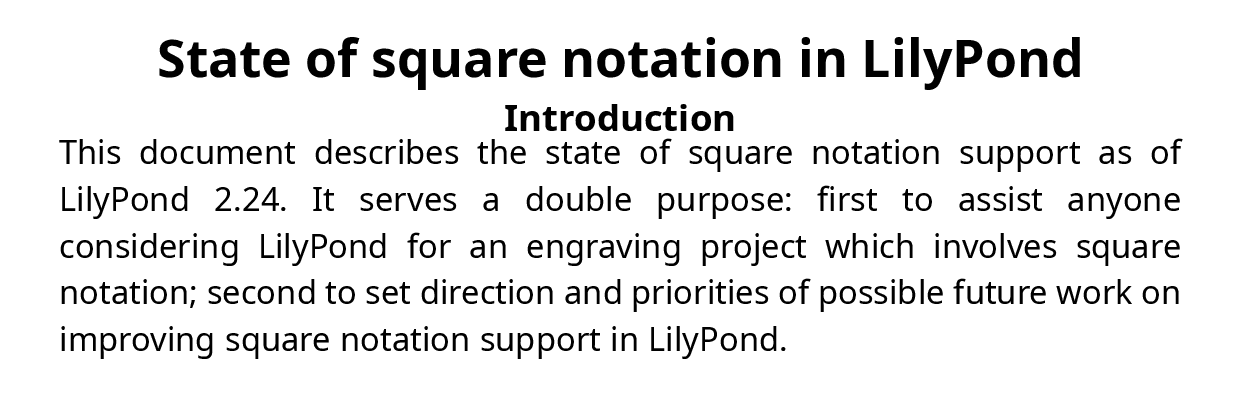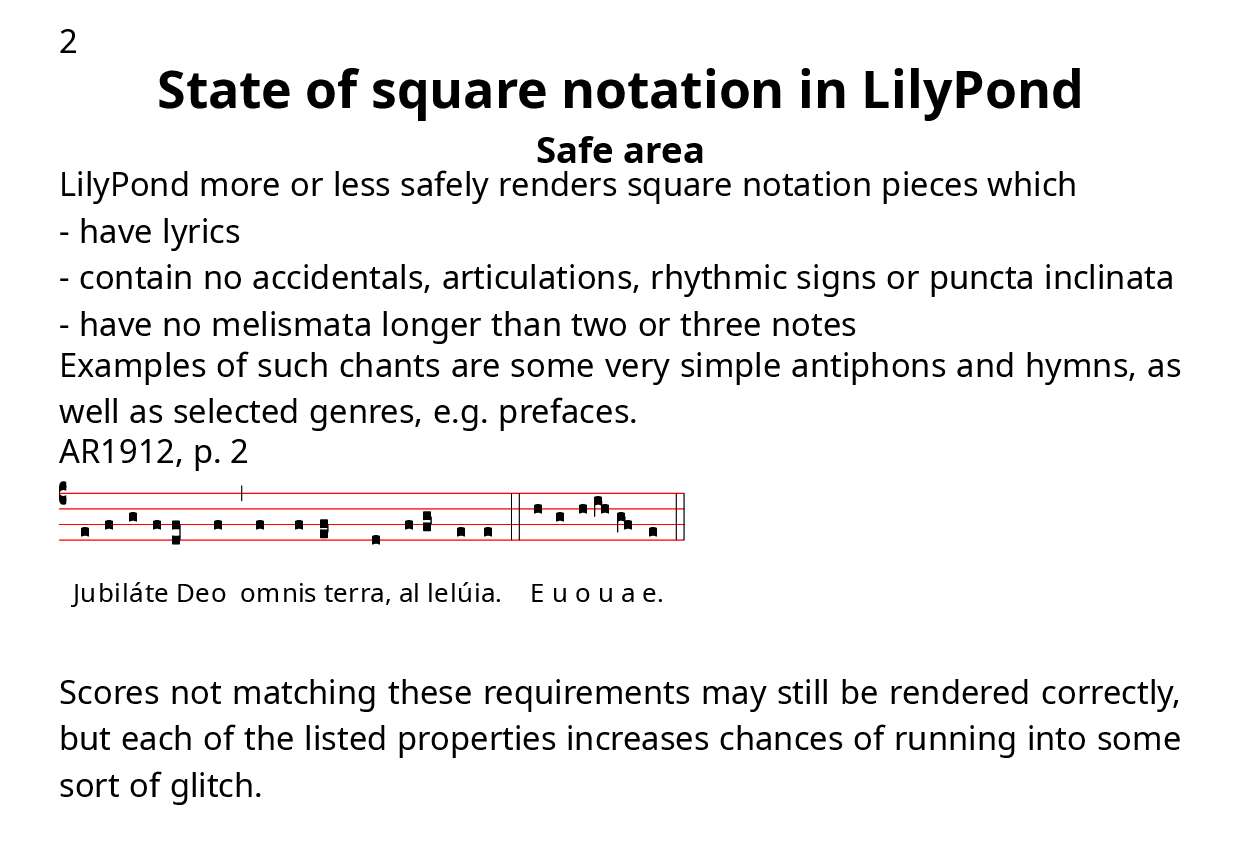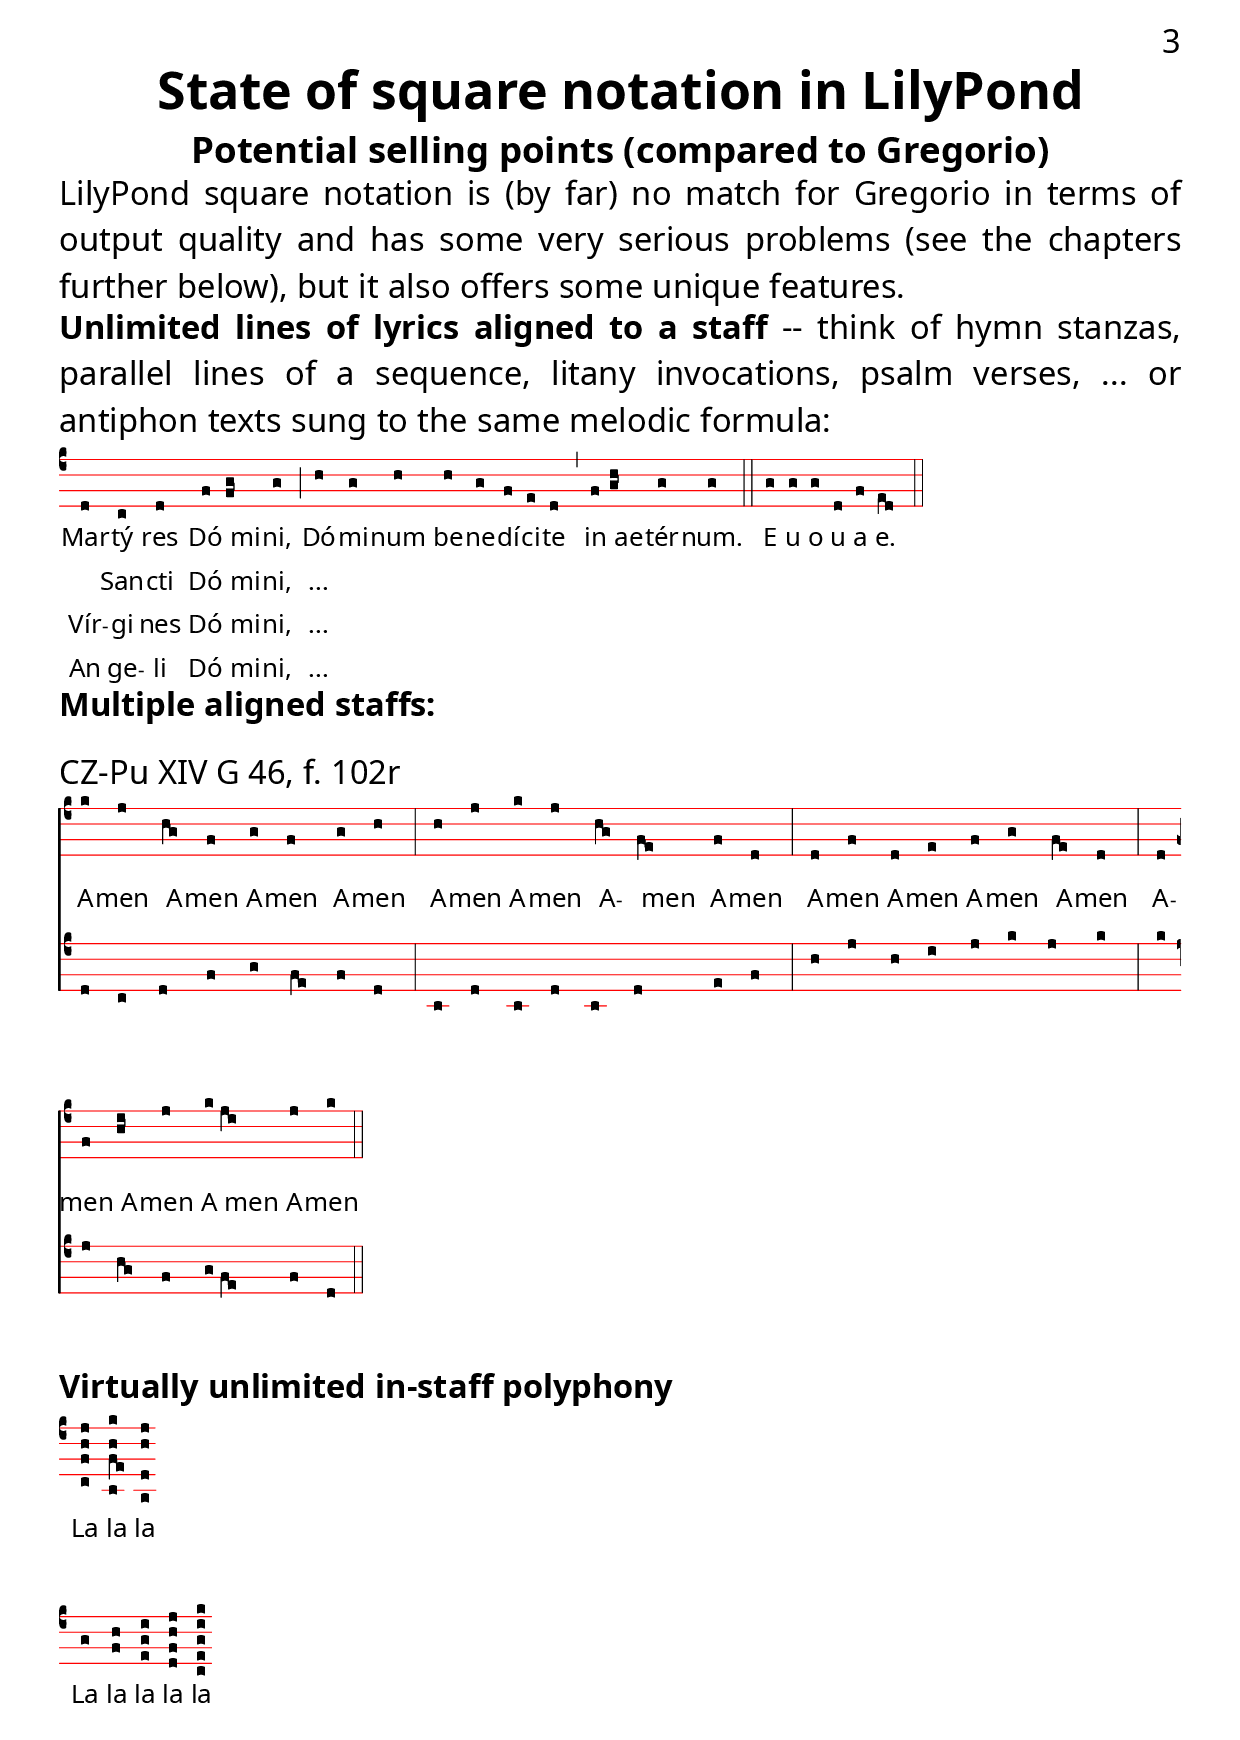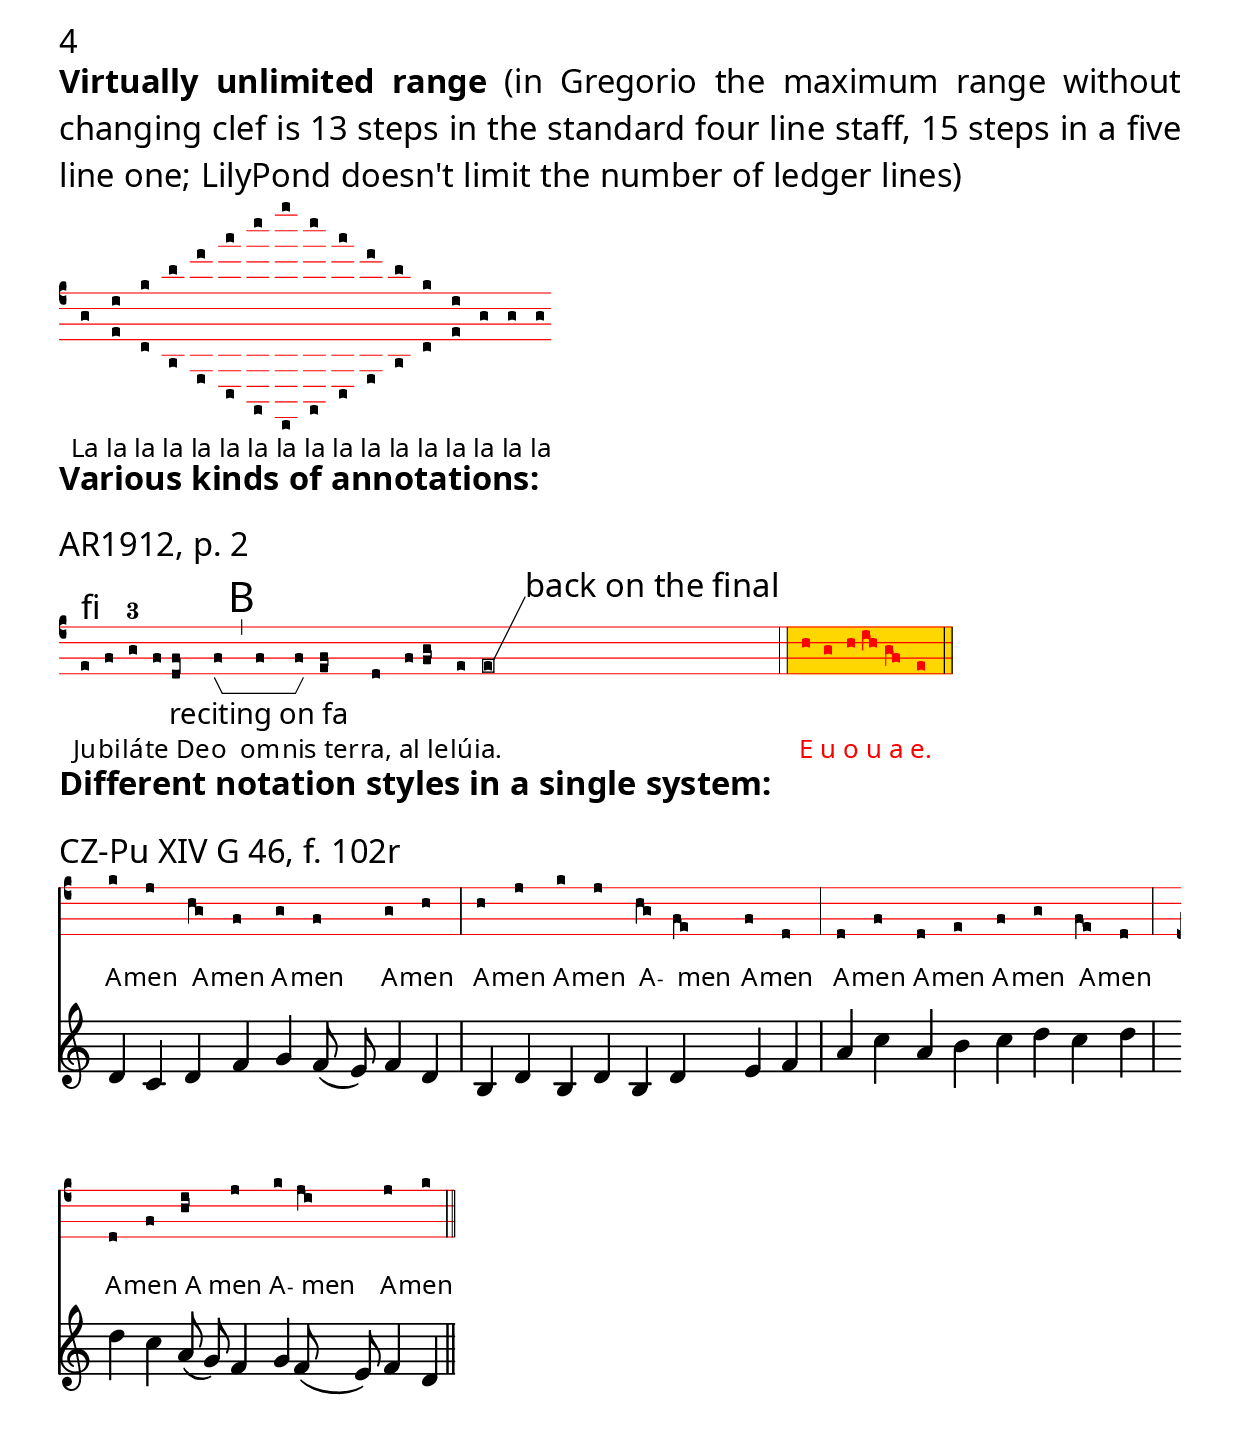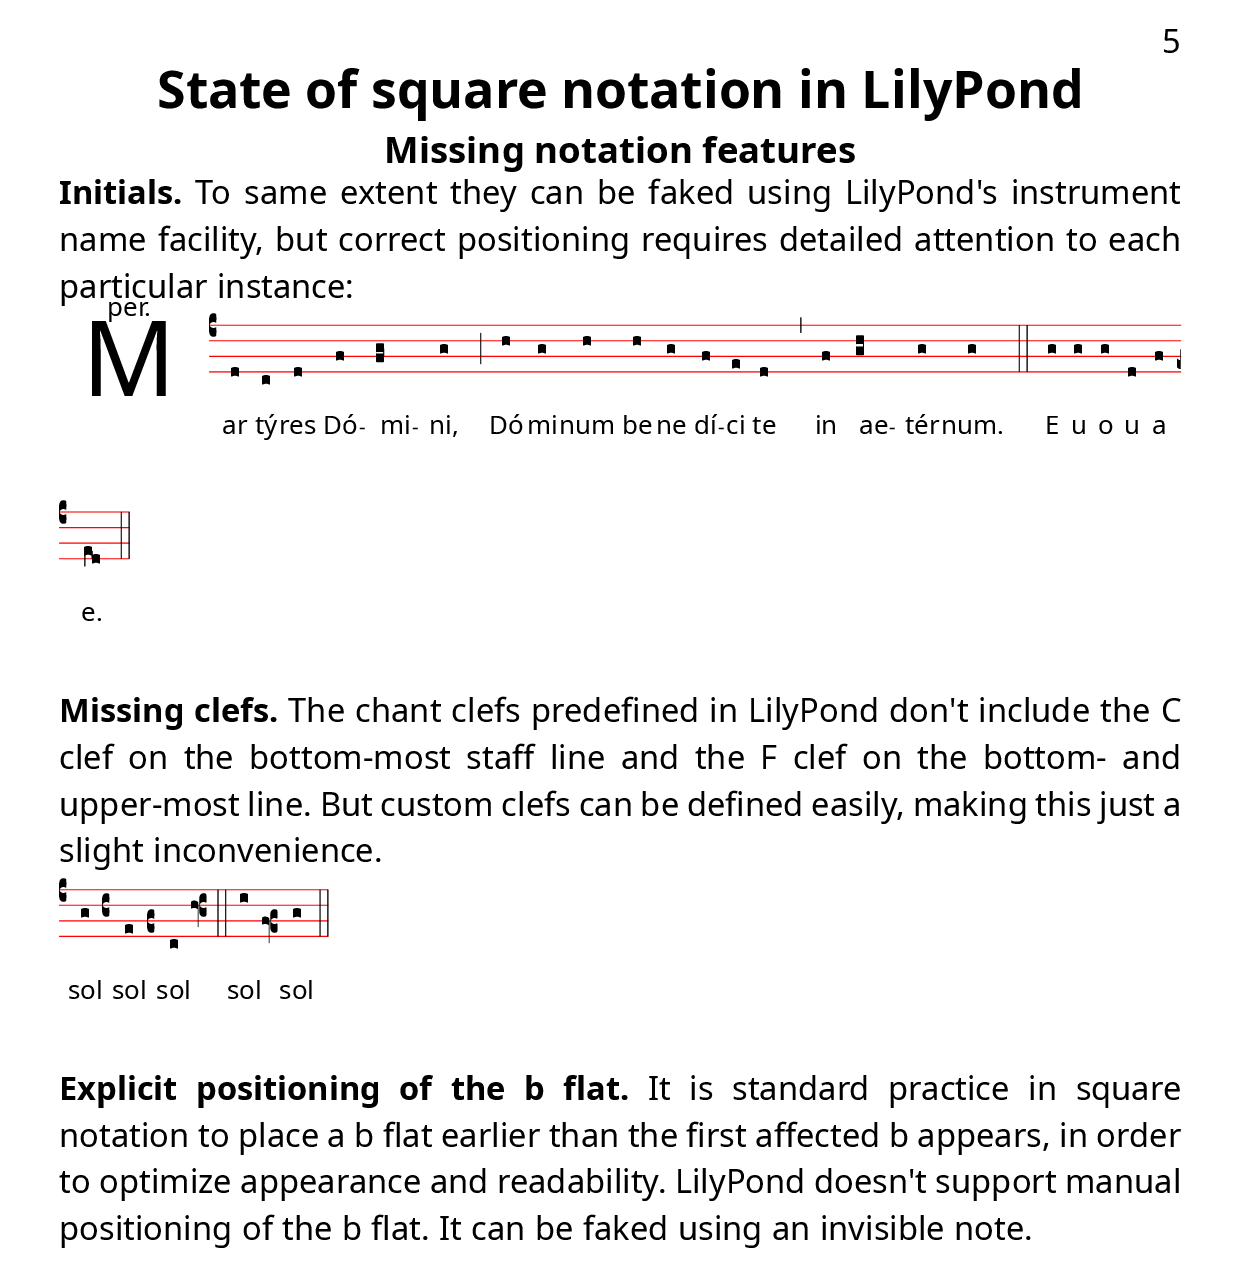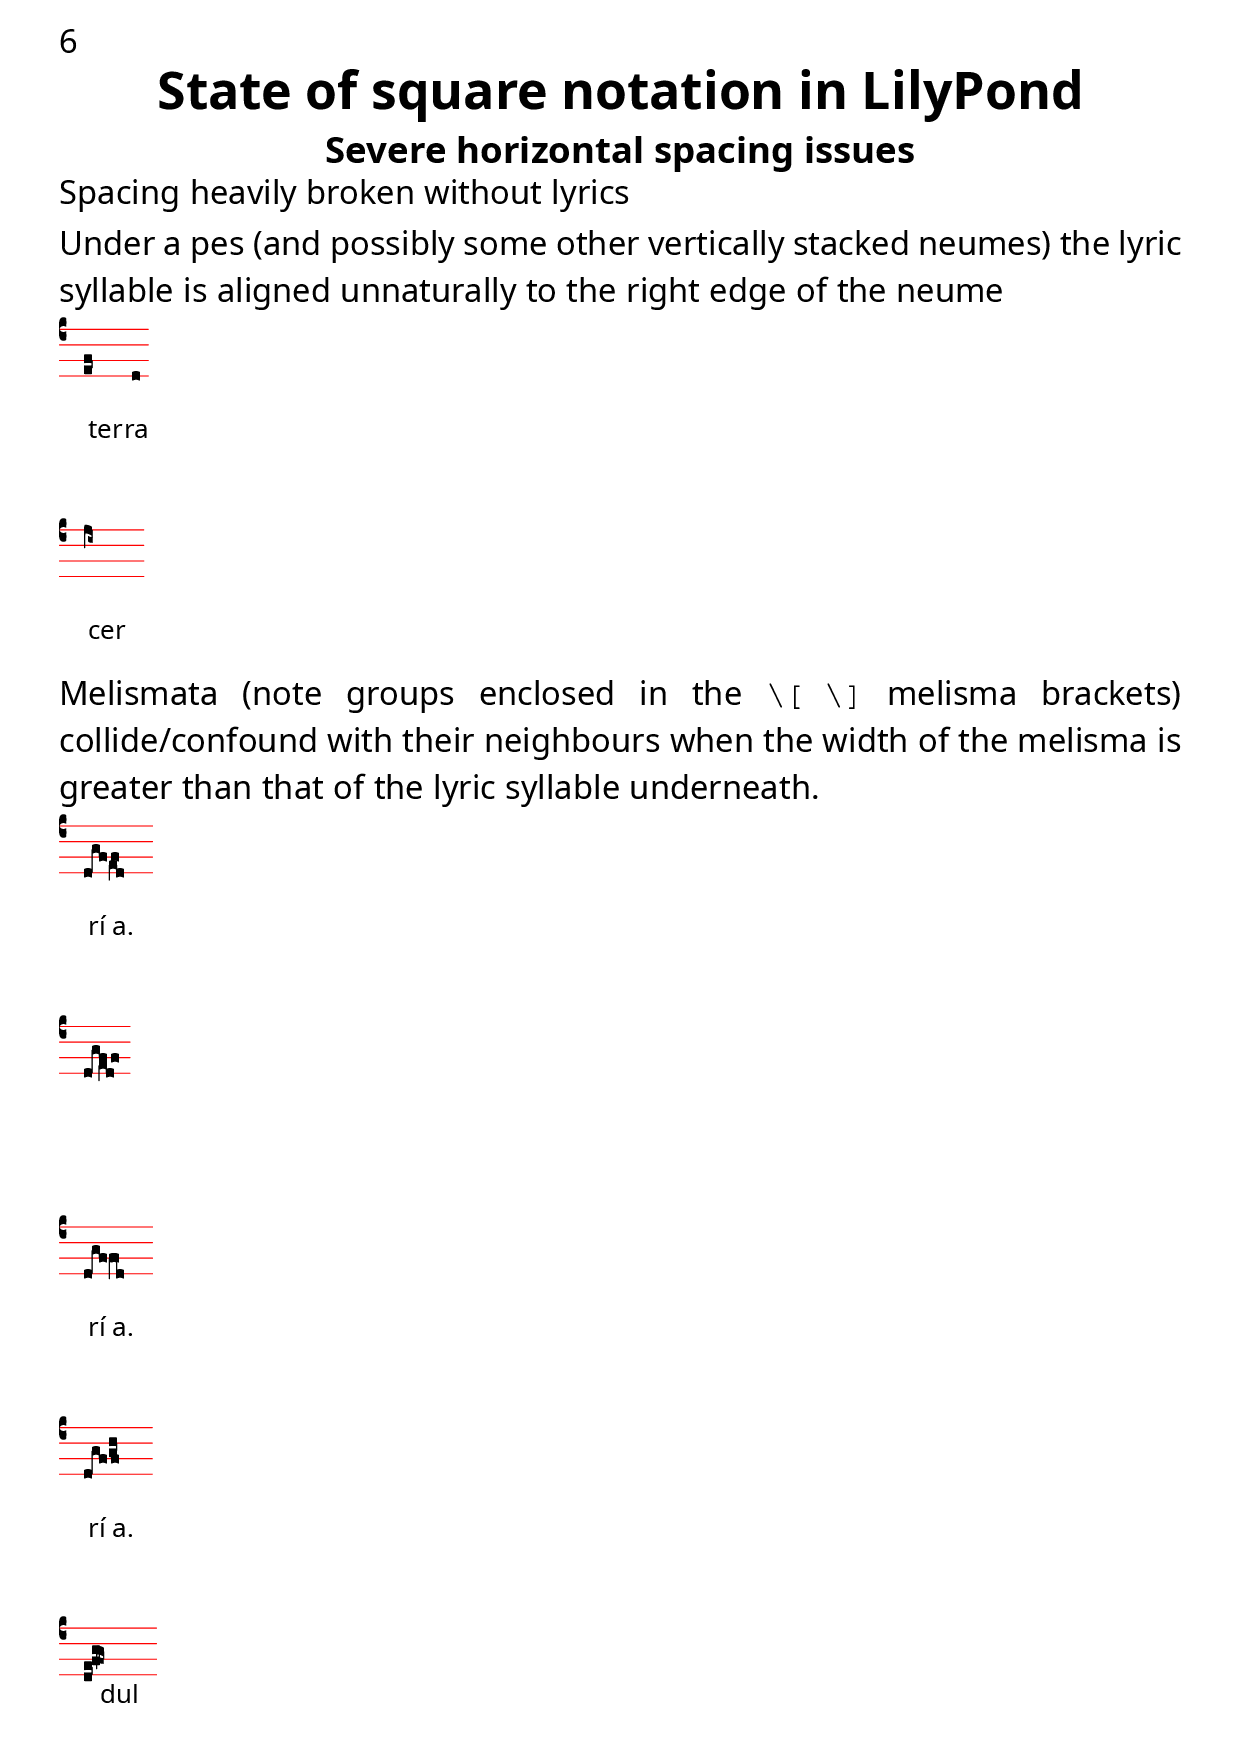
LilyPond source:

\version "2.24.1"

\include "gregorian.ly"
\version "2.24.1"

#(set-global-staff-size 30)

\paper {
  #(define fonts
     (set-global-fonts
      #:roman "Junicode"
      #:factor (/ staff-height pt 21)))

  markup-markup-spacing.basic-distance = #4
}

\layout {
  \override VaticanaLyrics.LyricText.font-size = #-2
}


\header {
  title = "State of square notation in LilyPond"
}

\bookpart {
  \header { subtitle = "Introduction" }

  \markup\justify{
    This document describes the state of square notation support
    as of LilyPond 2.24.
    It serves a double purpose:
    first to assist anyone considering LilyPond for an engraving project
    which involves square notation;
    second to set direction and priorities of possible future work on
    improving square notation support in LilyPond.
  }
}

\bookpart {
  \header { subtitle = "Safe area" }

  \markup\column{
    \line{LilyPond more or less safely renders square notation pieces which}
    \line{- have lyrics}
    \line{- contain no accidentals, articulations, rhythmic signs or puncta inclinata}
    \line{- have no melismata longer than two or three notes}
  }
  \markup\justify{
    Examples of such chants are some very simple antiphons and hymns,
    as well as selected genres, e.g. prefaces.
  }

  \score {
    <<
    \new VaticanaVoice = "v" {
      \clef "vaticana-do3"
      e f g f \[ d\melisma \pes f\melismaEnd \] f \divisioMinima
      f f \[ e\melisma \pes f\melismaEnd \] d f \[ f\melisma \pes g\melismaEnd \] e e \finalis
      a g a \[ b\melisma \flexa a\melismaEnd \] \[ g\melisma \flexa f\melismaEnd \] e \finalis
    }
    \new VaticanaLyrics \lyricsto "v" {
      Ju -- bi -- lá -- te De -- o
      om -- nis ter -- ra, al -- le -- lú -- ia.
      E u o u a e.
    }
    >>
    \header {
      piece = "AR1912, p. 2"
    }
  }


  \markup\justify{
    Scores not matching these requirements may still be rendered correctly,
    but each of the listed properties increases chances of running into
    some sort of glitch.
  }

  % TODO example of a piece rendering correctly even with the risky features
}

\bookpart {
  \header {
    subtitle = "Potential selling points (compared to Gregorio)"
  }

  \markup\justify{
    LilyPond square notation is (by far) no match for Gregorio in terms of
    output quality and has some very serious problems (see the chapters
    further below), but it also offers some unique features.
  }

  \markup\justify{
    \bold{Unlimited lines of lyrics aligned to a staff}
    -- think of hymn stanzas, parallel lines of a sequence,
    litany invocations, psalm verses, ...
    or antiphon texts sung to the same melodic formula:
  }

  \score {
    <<
    \new VaticanaVoice = "v" {
      \clef "vaticana-do3"
      d c d f \[ f\melisma \pes g\melismaEnd \] g \divisioMaior
      a g a a g f e d \divisioMinima f \[ g\melisma \pes a\melismaEnd \] g g \finalis

      g g g d f \[ e \flexa d \] \finalis
    }
    \new VaticanaLyrics \lyricsto "v" {
      Mar -- tý -- res Dó -- mi -- ni,
      Dó -- mi -- num be -- ne -- dí -- ci -- te in ae -- tér -- num.

      E u o u a e.
    }
    \new VaticanaLyrics \lyricsto "v" {
      _ San -- cti Dó -- mi -- ni, "..."
    }
    \new VaticanaLyrics \lyricsto "v" {
      Vír -- gi -- nes Dó -- mi -- ni, "..."
    }
    \new VaticanaLyrics \lyricsto "v" {
      An -- ge -- li Dó -- mi -- ni, "..."
    }
    >>
    \header {
      piece = ""
    }
  }

  \markup\bold{Multiple aligned staffs:}

  \score {
    <<
      \new VaticanaVoice = "voice-a" {
        \clef "vaticana-do3"
        % in square notation durations don't affect the note appearance,
        % but are useful when aligning voices
        d' c' \[ a8\melisma \flexa g\melismaEnd \] f4 g f g a \divisioMaxima
        a c' d' c' \[ a8\melisma \flexa g\melismaEnd \] \[ f\melisma \flexa e\melismaEnd \] f4 d \divisioMaxima
        d f d e f g \[ f8\melisma \flexa e\melismaEnd \] d4 \divisioMaxima
        d f \[ a\melisma \pes b\melismaEnd \] c' d' \[ c'\melisma \pes b\melismaEnd \] c' d' \finalis
      }
      \new VaticanaLyrics \lyricsto "voice-a" { \repeat unfold 16 { A -- men } }
      \new VaticanaVoice {
        \clef "vaticana-do3"
        d c d f g \[ f8\melisma \flexa e\melismaEnd \] f4 d \divisioMaxima
        b, d b, d b, d e f \divisioMaxima
        a c' a b c' d' c' d' \divisioMaxima
        d' c' \[ a\melisma \flexa g\melismaEnd \] f g \[ f\melisma \flexa e\melismaEnd \] f d \finalis
      }
    >>
    \header {
      piece = \markup\with-url
        "https://new.manuscriptorium.com/apis/resolver-api/cs/browser/default/detail?url=https://collectiones.manuscriptorium.com/assorted/AIPDIG/NKCR__/7/AIPDIG-NKCR__XIV_G_46____2SSE2F7-cs/&imageId=https://imagines.manuscriptorium.com/loris/AIPDIG-NKCR__XIV_G_46____2SSE2F7-cs/ID0102r"
        "CZ-Pu XIV G 46, f. 102r"
    }
    \layout {
      \override VaticanaStaff.Clef.extra-offset = #'(0.3 . 0)
    }
  }

  \markup\justify{
    \bold{Virtually unlimited in-staff polyphony}
  }

  % polyphony entered as separate voices
  \score {
    <<
      \new VaticanaStaff <<
        \new VaticanaVoice = "v" {
          \clef "vaticana-do3"
          c' d' c'
        }
        \new VaticanaVoice {
          % TODO fix LilyPond warnings
          a a a
        }
        \new VaticanaVoice {
          f \[ f8 \flexa e \] d4
        }
        \new VaticanaVoice {
          c b, a,
        }
      >>
      \new VaticanaLyrics \lyricsto "v" {
        La la la
      }
    >>
  }

  % polyphony entered as chords
  \score {
    <<
      \new VaticanaVoice = "v" {
        \clef "vaticana-do3"
        g
        <f a>
        <e g b>
        <d f a c'>
        <c e g b d'>
      }
      \new VaticanaLyrics \lyricsto "v" {
        La la la la la
      }
    >>
  }

  \markup\justify{
    \bold{Virtually unlimited range} (in Gregorio the maximum range without changing
    clef is 13 steps in the standard four line staff, 15 steps in a five line one;
    LilyPond doesn't limit the number of ledger lines)
  }

  \score {
    <<
      \new VaticanaStaff <<
        \new VaticanaVoice = "v" {
          \clef "vaticana-do3"
          g b d' f' a' c'' e'' g''
          e'' c'' a' f' d' b g g g
        }
        \new VaticanaVoice {
          g e c a, f, d, b,, g,,
          b,, d, f, a, c e
        }
      >>
      \new VaticanaLyrics \lyricsto "v" {
        La \repeat unfold 16 { la }
      }
    >>
  }

  \markup\bold{Various kinds of annotations:}

  \score {
    <<
    \new VaticanaVoice = "v" \with {
      \consists Balloon_engraver
      \consists Horizontal_bracket_engraver
    } {
      \clef "vaticana-do3"
      e^"fi" % markup attached to a note
      f g-3 % fingering doesn't make much sense in chant, but it's available
      f \[ d\melisma \pes f\melismaEnd \]
      \once\override HorizontalBracketText.text = "reciting on fa" % horizontal bracket with a label
      f\startGroup \divisioMinima
      \mark "B" % rehearsal mark
      f f\stopGroup \[ e\melisma \pes f\melismaEnd \] d f \[ f\melisma \pes g\melismaEnd \] e \balloonGrobText #'NoteHead #'(2 . 4) \markup { "back on the final" } e \finalis

      \override NoteHead.color = #red % coloured objects
      \staffHighlight "gold"

      a g a \[ b\melisma \flexa a\melismaEnd \] \[ g\melisma \flexa f\melismaEnd \] e \finalis
    }
    \new VaticanaLyrics \lyricsto "v" {
      Ju -- bi -- lá -- te De -- o
      om -- nis ter -- ra, al -- le -- lú -- ia.

      \override Lyrics.LyricText.color = #red

      E u o u a e.
    }
    >>
    \header {
      piece = "AR1912, p. 2"
    }
  }

  \markup\bold{Different notation styles in a single system:}

  \score {
    <<
      \new VaticanaVoice = "voice-a" {
        \clef "vaticana-do3"
        % in square notation durations don't affect the note appearance,
        % but are useful when aligning voices
        d' c' \[ a8\melisma \flexa g\melismaEnd \] f4 g f g a \divisioMaxima
        a c' d' c' \[ a8\melisma \flexa g\melismaEnd \] \[ f\melisma \flexa e\melismaEnd \] f4 d \divisioMaxima
        d f d e f g \[ f8\melisma \flexa e\melismaEnd \] d4 \divisioMaxima
        d f \[ a8\melisma \pes b\melismaEnd \] c'4 d' \[ c'8\melisma \pes b\melismaEnd \] c'4 d' \finalis
      }
      \new VaticanaLyrics \lyricsto "voice-a" { \repeat unfold 16 { A -- men } }
      \new Voice \with { \magnifyStaff #4/5 } \transpose c c' {
        \cadenzaOn
        d c d f g f8( e) f4 d \bar "|"
        b, d b, d b, d e f \bar "|"
        a c' a b c' d' c' d' \bar "|"
        d' c' a8( g) f4 g f8( e) f4 d \bar "||"
      }
    >>
    \header {
      piece = \markup\with-url
        "https://new.manuscriptorium.com/apis/resolver-api/cs/browser/default/detail?url=https://collectiones.manuscriptorium.com/assorted/AIPDIG/NKCR__/7/AIPDIG-NKCR__XIV_G_46____2SSE2F7-cs/&imageId=https://imagines.manuscriptorium.com/loris/AIPDIG-NKCR__XIV_G_46____2SSE2F7-cs/ID0102r"
        "CZ-Pu XIV G 46, f. 102r"
    }
    \layout {
      \override VaticanaStaff.Clef.extra-offset = #'(0.3 . 0)
      \override Staff.TimeSignature.stencil = ##f
    }
  }

  \markup\column{
    \line{}
    \line{}
  }
}

\bookpart {
  \header { subtitle = "Missing notation features" }

  \markup\justify{
    \bold{Initials.}
    To same extent they can be faked using LilyPond's instrument name facility,
    but correct positioning requires detailed attention to each particular instance:
  }

  \score {
    <<
    \new VaticanaVoice = "v" {
      % TODO align initial with lyrics baseline
      \set VaticanaStaff.instrumentName =
        \markup\center-column{
          \tiny{per.}
          \huge\larger\larger\larger\larger\larger\larger\larger\larger{M} % TODO better font sizing solution
        }

      \clef "vaticana-do3"
      d c d f \[ f\melisma \pes g\melismaEnd \] g \divisioMaior
      a g a a g f e d \divisioMinima f \[ g\melisma \pes a\melismaEnd \] g g \finalis

      g g g d f \[ e \flexa d \] \finalis
    }
    \new VaticanaLyrics \lyricsto "v" {
      ar -- tý -- res Dó -- mi -- ni,
      Dó -- mi -- num be -- ne -- dí -- ci -- te in ae -- tér -- num.

      E u o u a e.
    }
    >>
    \header {
      piece = ""
    }
    \layout {
      indent = 1\in % make space for the initial
    }
  }

  \markup\justify{
    \bold{Missing clefs.}
    The chant clefs predefined in LilyPond
    don't include the C clef on the bottom-most staff line
    and the F clef on the bottom- and upper-most line.
    But custom clefs can be defined easily, making this just a slight inconvenience.
  }

  \score {
    <<
    \new VaticanaVoice = "v" {
      \clef "vaticana-do3"
      g
      \clef "vaticana-do2"
      g
      \clef "vaticana-do1"
      g

      \finalis % TODO why is the first fa clef rendered *before* the divisio? Can this be fixed?

      \clef "vaticana-fa2"
      g
      \clef "vaticana-fa1"
      g
      \finalis
    }
    \new VaticanaLyrics \lyricsto "v" {
      \repeat unfold 5 { sol }
    }
    >>
  }

  \markup\justify{
    \bold{Explicit positioning of the b flat.}
    It is standard practice in square notation to place a b flat
    earlier than the first affected b appears,
    in order to optimize appearance and readability.
    LilyPond doesn't support manual positioning of the b flat.
    It can be faked using an invisible note.
  }

  % TODO real-life example
}

\bookpart {
  \header { subtitle = "Severe horizontal spacing issues" }

  \markup{Spacing heavily broken without lyrics}
  % TODO

  \markup\justify{
    Under a pes (and possibly some other vertically stacked neumes)
    the lyric syllable is aligned unnaturally to the right edge of the neume
  }
  \score {
    <<
    \new VaticanaVoice = "v" {
      \clef "vaticana-do3"
      \[ e\melisma \pes f\melismaEnd \] d
    }
    \new VaticanaLyrics \lyricsto "v" { ter -- ra }
    >>
  }

  \score {
    <<
    \new VaticanaVoice = "v" {
      \clef "vaticana-do3"
      \[ c'\melisma \flexa \deminutum b\melismaEnd \]
    }
    \new VaticanaLyrics \lyricsto "v" { cer }
    >>
  }

  \markup\justify{
    Melismata (note groups enclosed in the \typewriter{"\\[ \\]"} melisma brackets)
    collide/confound with their neighbours
    when the width of the melisma is greater than that of the lyric syllable underneath.
  }

  % neume "sliding under" the previous one
  \score {
    <<
    \new VaticanaVoice = "v" {
      \clef "vaticana-do3"
      \[ d\melisma \pes g \flexa f f\melismaEnd \] \[ e\melisma \flexa d\melismaEnd \]
    }
    \new VaticanaLyrics \lyricsto "v" { rí -- a. }
    >>
  }

  % the same neumes come out slightly different without lyrics
  \score {
    \new VaticanaVoice = "v" {
      \clef "vaticana-do3"
      \[ d\melisma \pes g \flexa f f\melismaEnd \] \[ e\melisma \flexa d\melismaEnd \]
    }
  }

  % the final f of the first neume and initial f of the second one are rendered over each other / merged
  \score {
    <<
    \new VaticanaVoice = "v" {
      \clef "vaticana-do3"
      \[ d\melisma \pes g \flexa f f\melismaEnd \] \[ f\melisma \flexa d\melismaEnd \]
    }
    \new VaticanaLyrics \lyricsto "v" { rí -- a. }
    >>
  }

  % neume "sliding over" the previous one
  \score {
    <<
    \new VaticanaVoice = "v" {
      \clef "vaticana-do3"
      \[ d\melisma \pes g \flexa f f\melismaEnd \] \[ g\melisma \flexa a\melismaEnd \]
    }
    \new VaticanaLyrics \lyricsto "v" { rí -- a. }
    >>
  }

  % neume without lyrics merges with the following one
  \score {
    <<
    \new VaticanaVoice = "v" {
      \clef "vaticana-do3"
      \[ d\melisma \pes e f \flexa g\melismaEnd \] \[ g\melisma \flexa \deminutum f\melismaEnd \]
    }
    \new VaticanaLyrics \lyricsto "v" { _ dul }
    >>
  }

  \markup{Melismata run under/over divisiones}

  % neume under a divisio minima
  \score {
    <<
    \new VaticanaVoice = "v" {
      \clef "vaticana-do3"
      \[ \virga f\melisma \inclinatum e \inclinatum d \inclinatum c\ictus d\melismaEnd \]
      \divisioMinima
      \[ d\melisma \pes e\melismaEnd \]
    }
    \new VaticanaLyrics \lyricsto "v" { O o }
    >>
  }

  % neume crossing a divisio maxima
  \score {
    <<
    \new VaticanaVoice = "v" {
      \clef "vaticana-do3"
      \[ \virga f\melisma \inclinatum e \inclinatum d \inclinatum c\ictus d\melismaEnd \]
      \divisioMaxima
      \[ d\melisma \pes e\melismaEnd \]
    }
    \new VaticanaLyrics \lyricsto "v" { O o }
    >>
  }

  % neume crossing a divisio maxima
  \score {
    <<
    \new VaticanaVoice = "v" {
      \clef "vaticana-do3"
      \[ \virga f\melisma \inclinatum e \inclinatum d
         \virga f \inclinatum e \inclinatum d\melismaEnd \]
      \divisioMaxima
      \[ d\melisma \pes e\melismaEnd \]
    }
    \new VaticanaLyrics \lyricsto "v" { O o }
    >>
  }

}

\bookpart {
  \header { subtitle = "Other glitches" }

  \markup\column{
    \line{}
    \line{}
  }
}
